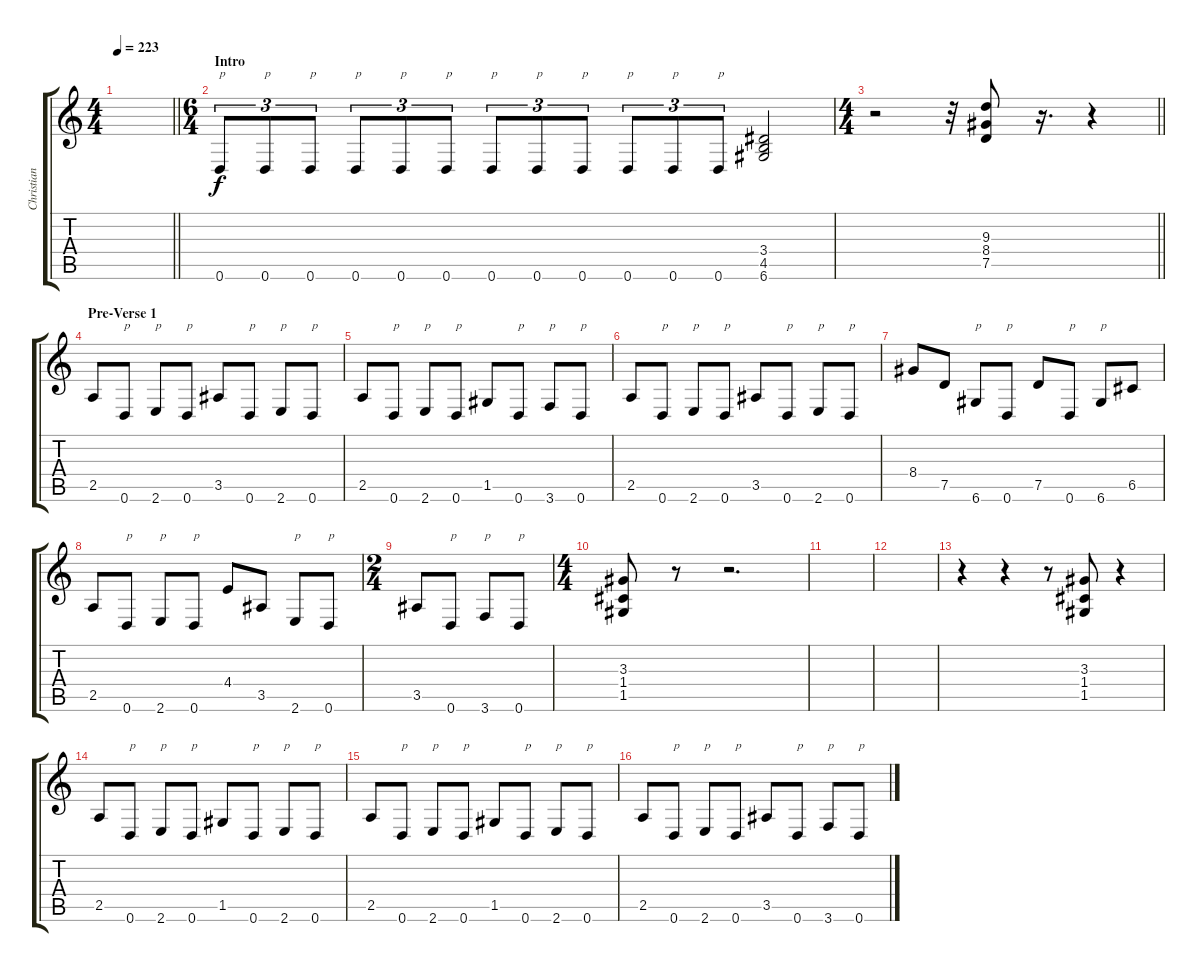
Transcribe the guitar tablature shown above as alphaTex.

\track ("Christian Muenzner" "Christian ") {instrument distortionguitar}
\staff {score tabs}
\tuning (D4 A3 F3 C3 G2 D2) {hide}
\ts (4 4)
\tempo 223
\clef g2
\barLineRight lightlight
\ks c
|
\ts (6 4)
\section ("" "Intro")
0.6.8{tu (3 2) txt "p"} 0.6.8{tu (3 2) txt "p"} 0.6.8{tu (3 2) txt "p"} 0.6.8{tu (3 2) txt "p"} 0.6.8{tu (3 2) txt "p"} 0.6.8{tu (3 2) txt "p"} 0.6.8{tu (3 2) txt "p"} 0.6.8{tu (3 2) txt "p"} 0.6.8{tu (3 2) txt "p"} 0.6.8{tu (3 2) txt "p"} 0.6.8{tu (3 2) txt "p"} 0.6.8{tu (3 2) txt "p"} (3.4 4.5 6.6).2 |
\ts (4 4)
\barLineRight lightlight
r.2 r.32 (9.3 8.4 7.5).8 r.16{d} r.4 |
\section ("" "Pre-Verse 1")
2.5.8 0.6.8{txt "p"} 2.6.8{txt "p"} 0.6.8{txt "p"} 3.5.8 0.6.8{txt "p"} 2.6.8{txt "p"} 0.6.8{txt "p"} |
2.5.8 0.6.8{txt "p"} 2.6.8{txt "p"} 0.6.8{txt "p"} 1.5.8 0.6.8{txt "p"} 3.6.8{txt "p"} 0.6.8{txt "p"} |
2.5.8 0.6.8{txt "p"} 2.6.8{txt "p"} 0.6.8{txt "p"} 3.5.8 0.6.8{txt "p"} 2.6.8{txt "p"} 0.6.8{txt "p"} |
8.4.8 7.5.8 6.6.8{txt "p"} 0.6.8{txt "p"} 7.5.8 0.6.8{txt "p"} 6.6.8{txt "p"} 6.5.8 |
2.5.8 0.6.8{txt "p"} 2.6.8{txt "p"} 0.6.8{txt "p"} 4.4.8 3.5.8 2.6.8{txt "p"} 0.6.8{txt "p"} |
\ts (2 4)
3.5.8 0.6.8{txt "p"} 3.6.8{txt "p"} 0.6.8{txt "p"} |
\ts (4 4)
(3.3 1.4 1.5).8 r.8 r.2{d} |
|
|
r.4 r.4 r.8 (3.3 1.4 1.5).8 r.4 |
2.5.8 0.6.8{txt "p"} 2.6.8{txt "p"} 0.6.8{txt "p"} 1.5.8 0.6.8{txt "p"} 2.6.8{txt "p"} 0.6.8{txt "p"} |
2.5.8 0.6.8{txt "p"} 2.6.8{txt "p"} 0.6.8{txt "p"} 1.5.8 0.6.8{txt "p"} 2.6.8{txt "p"} 0.6.8{txt "p"} |
2.5.8 0.6.8{txt "p"} 2.6.8{txt "p"} 0.6.8{txt "p"} 3.5.8 0.6.8{txt "p"} 3.6.8{txt "p"} 0.6.8{txt "p"}
